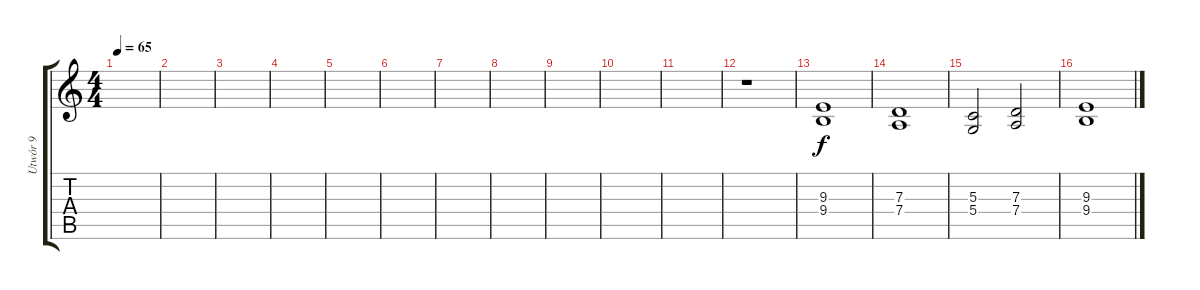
\track ("Utwór 9" "Utwór 9") {instrument choiraahs}
\staff {score tabs}
\tuning (E4 B3 G3 D3 A2 E2) {hide}
\ts (4 4)
\tempo 65
\clef g2
\ks c
|
|
|
|
|
|
|
|
|
|
|
r.1 |
(9.3 9.4).1 |
(7.3 7.4).1 |
(5.3 5.4).2 (7.3 7.4).2 |
(9.3 9.4).1
